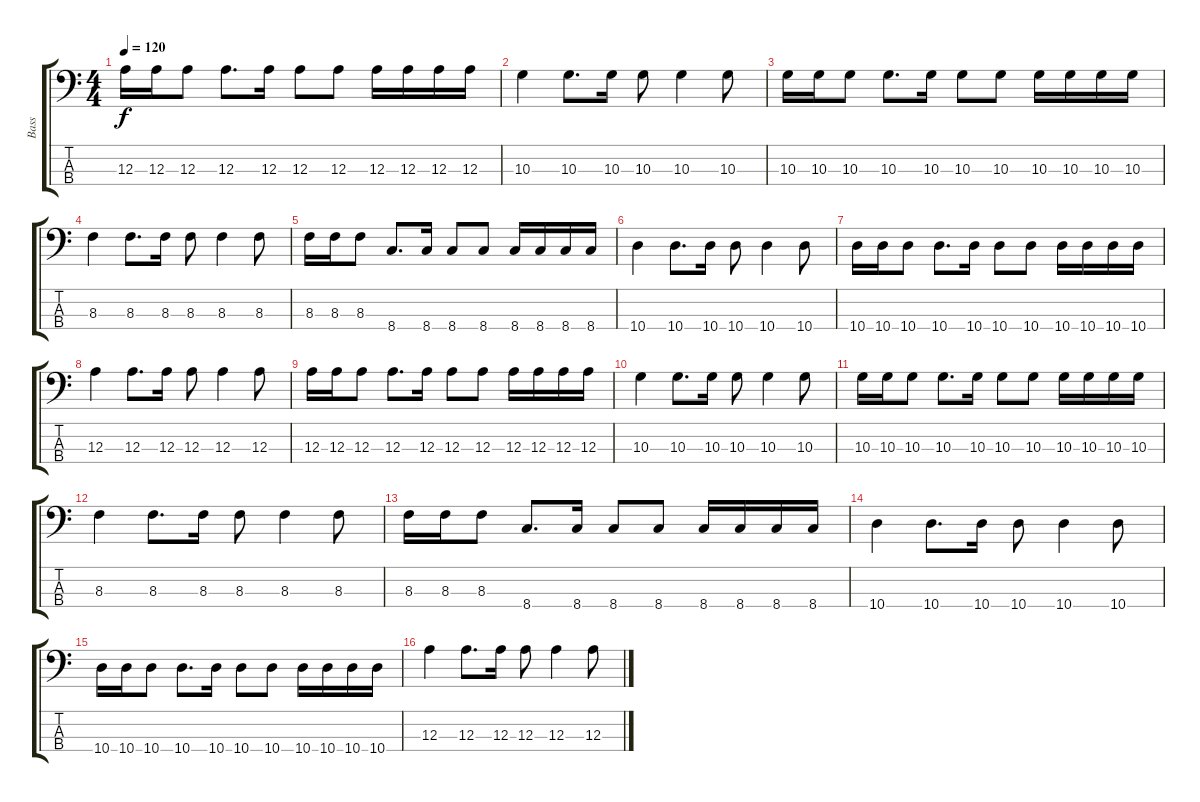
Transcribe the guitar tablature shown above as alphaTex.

\track ("Bass" "Bass") {instrument electricbassfinger}
\staff {score tabs}
\tuning (G2 D2 A1 E1) {hide}
\ts (4 4)
\tempo 120
\clef f4
\ks c
12.3.16{dy f} 12.3.16 12.3.8 12.3.8{d} 12.3.16 12.3.8 12.3.8 12.3.16 12.3.16 12.3.16 12.3.16 |
10.3.4 10.3.8{d} 10.3.16 10.3.8 10.3.4 10.3.8 |
10.3.16 10.3.16 10.3.8 10.3.8{d} 10.3.16 10.3.8 10.3.8 10.3.16 10.3.16 10.3.16 10.3.16 |
8.3.4 8.3.8{d} 8.3.16 8.3.8 8.3.4 8.3.8 |
8.3.16 8.3.16 8.3.8 8.4.8{d} 8.4.16 8.4.8 8.4.8 8.4.16 8.4.16 8.4.16 8.4.16 |
10.4.4 10.4.8{d} 10.4.16 10.4.8 10.4.4 10.4.8 |
10.4.16 10.4.16 10.4.8 10.4.8{d} 10.4.16 10.4.8 10.4.8 10.4.16 10.4.16 10.4.16 10.4.16 |
12.3.4 12.3.8{d} 12.3.16 12.3.8 12.3.4 12.3.8 |
12.3.16 12.3.16 12.3.8 12.3.8{d} 12.3.16 12.3.8 12.3.8 12.3.16 12.3.16 12.3.16 12.3.16 |
10.3.4 10.3.8{d} 10.3.16 10.3.8 10.3.4 10.3.8 |
10.3.16 10.3.16 10.3.8 10.3.8{d} 10.3.16 10.3.8 10.3.8 10.3.16 10.3.16 10.3.16 10.3.16 |
8.3.4 8.3.8{d} 8.3.16 8.3.8 8.3.4 8.3.8 |
8.3.16 8.3.16 8.3.8 8.4.8{d} 8.4.16 8.4.8 8.4.8 8.4.16 8.4.16 8.4.16 8.4.16 |
10.4.4 10.4.8{d} 10.4.16 10.4.8 10.4.4 10.4.8 |
10.4.16 10.4.16 10.4.8 10.4.8{d} 10.4.16 10.4.8 10.4.8 10.4.16 10.4.16 10.4.16 10.4.16 |
12.3.4 12.3.8{d} 12.3.16 12.3.8 12.3.4 12.3.8
